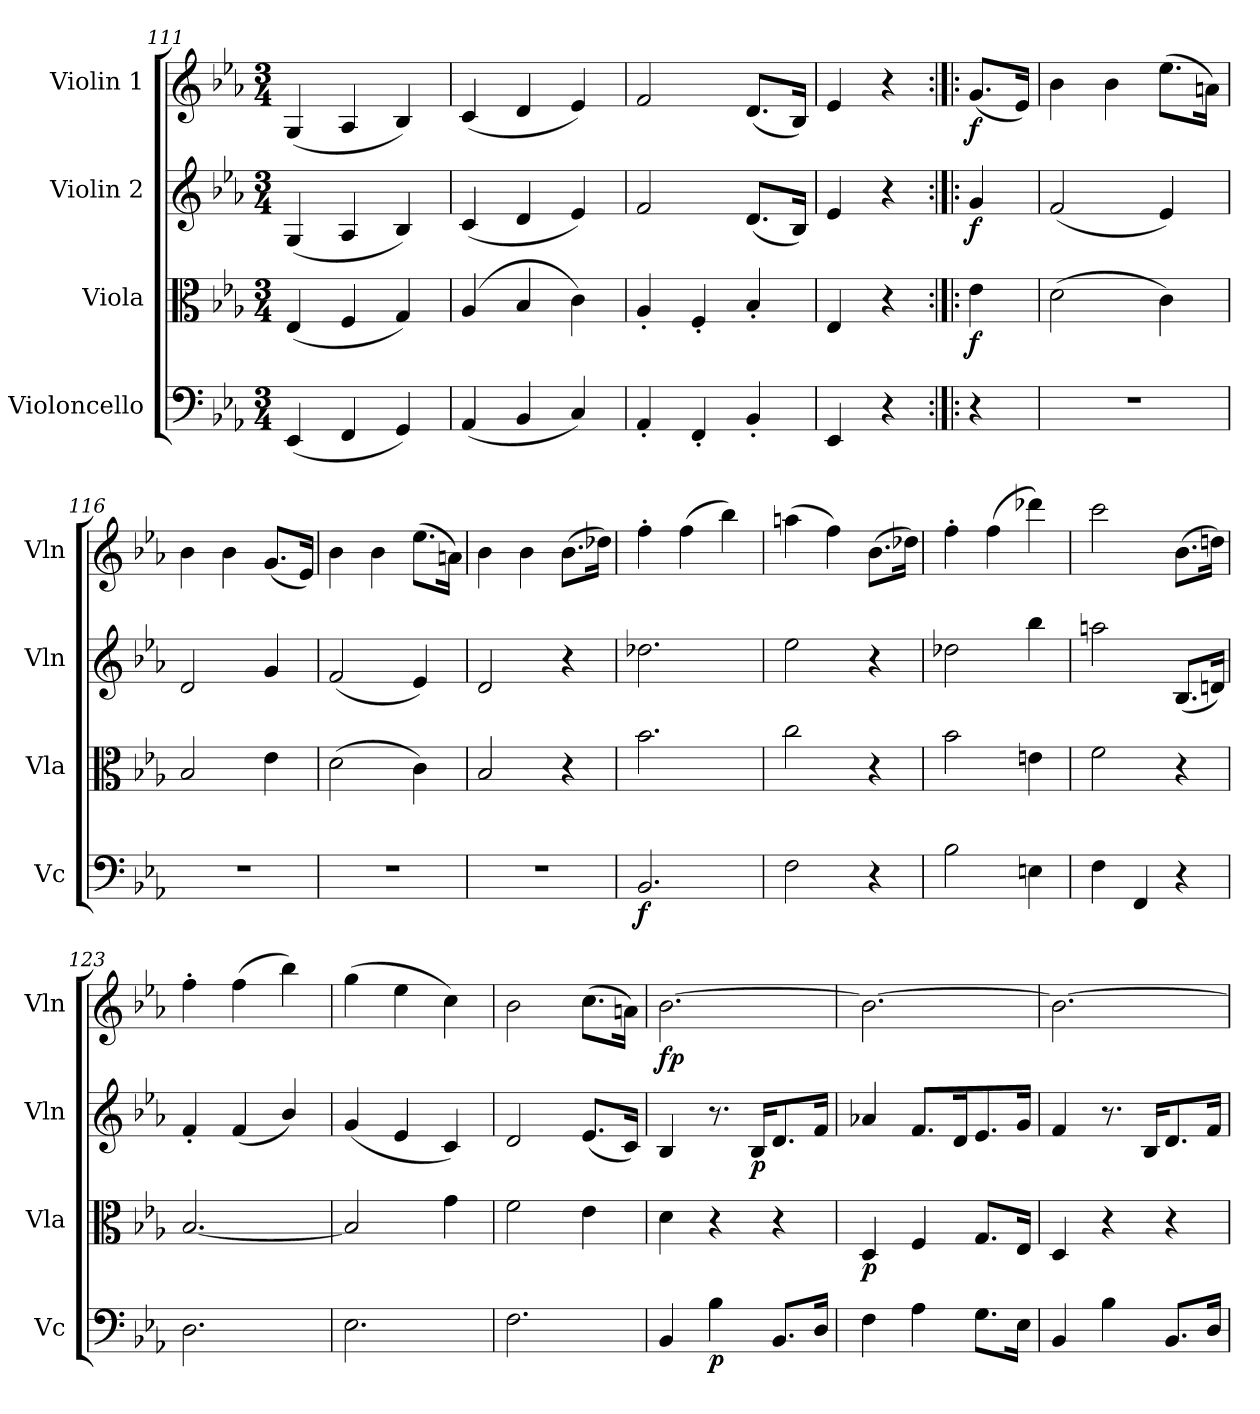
**kern	**dynam	**kern	**dynam	**kern	**dynam	**kern	**dynam
*part4	*part4	*part3	*part3	*part2	*part2	*part1	*part1
*staff4	*staff4	*staff3	*staff3	*staff2	*staff2	*staff1	*staff1
*I"Violoncello	*	*I"Viola	*	*I"Violin 2	*	*I"Violin 1	*
*I'Vc	*	*I'Vla	*	*I'Vln	*	*I'Vln	*
*clefF4	*	*clefC3	*	*clefG2	*	*clefG2	*
*k[b-e-a-]	*	*k[b-e-a-]	*	*k[b-e-a-]	*	*k[b-e-a-]	*
*M3/4	*	*M3/4	*	*M3/4	*	*M3/4	*
=111	=111	=111	=111	=111	=111	=111	=111
(<4EE-/	.	(<4E-/	.	(<4G/	.	(<4G/	.
4FF/	.	4F/	.	4A-/	.	4A-/	.
4GG/)	.	4G/)	.	4B-/)	.	4B-/)	.
=112	=112	=112	=112	=112	=112	=112	=112
(<4AA-/	.	(<4A-/	.	(<4c/	.	(<4c/	.
4BB-/	.	4B-/	.	4d/	.	4d/	.
4C/)	.	4c\)	.	4e-/)	.	4e-/)	.
=113	=113	=113	=113	=113	=113	=113	=113
4AA-'/	.	4A-'/	.	2f/	.	2f/	.
4FF'/	.	4F'/	.	.	.	.	.
4BB-'/	.	4B-'/	.	(<8.d/L	.	(<8.d/L	.
.	.	.	.	16B-/Jk)	.	16B-/Jk)	.
=113X5	=113X5	=113X5	=113X5	=113X5	=113X5	=113X5	=113X5
4EE-/	.	4E-/	.	4e-/	.	4e-/	.
4r	.	4r	.	4r	.	4r	.
!!LO:LB:g=z
=114:|!|:	=114:|!|:	=114:|!|:	=114:|!|:	=114:|!|:	=114:|!|:	=114:|!|:	=114:|!|:
!	!	!	!LO:DY:b	!	!LO:DY:b	!	!LO:DY:b
4r	.	4e-\	f	4g/	f	(<8.g/L	f
.	.	.	.	.	.	16e-/Jk)	.
=115	=115	=115	=115	=115	=115	=115	=115
2.r	.	(>2d\	.	(<2f/	.	4b-\	.
.	.	.	.	.	.	4b-\	.
.	.	4c\)	.	4e-/)	.	(>8.ee-\L	.
.	.	.	.	.	.	16an\Jk)	.
=116	=116	=116	=116	=116	=116	=116	=116
2.r	.	2B-/	.	2d/	.	4b-\	.
.	.	.	.	.	.	4b-\	.
.	.	4e-\	.	4g/	.	(<8.g/L	.
.	.	.	.	.	.	16e-/Jk)	.
=117	=117	=117	=117	=117	=117	=117	=117
2.r	.	(>2d\	.	(<2f/	.	4b-\	.
.	.	.	.	.	.	4b-\	.
.	.	4c\)	.	4e-/)	.	(>8.ee-\L	.
.	.	.	.	.	.	16an\Jk)	.
=118	=118	=118	=118	=118	=118	=118	=118
2.r	.	2B-/	.	2d/	.	4b-\	.
.	.	.	.	.	.	4b-\	.
.	.	4r	.	4r	.	(>8.b-\L	.
.	.	.	.	.	.	16dd-X\Jk)	.
=119	=119	=119	=119	=119	=119	=119	=119
!	!LO:DY:b	!	!	!	!	!	!
2.BB-/	f	2.b-\	.	2.dd-X\	.	4ff'\	.
.	.	.	.	.	.	(>4ff\	.
.	.	.	.	.	.	4bb-\)	.
=120	=120	=120	=120	=120	=120	=120	=120
2F\	.	2cc\	.	2ee-\	.	(>4aan\	.
.	.	.	.	.	.	4ff\)	.
4r	.	4r	.	4r	.	(>8.b-\L	.
.	.	.	.	.	.	16dd-X\Jk)	.
=121	=121	=121	=121	=121	=121	=121	=121
2B-\	.	2b-\	.	2dd-X\	.	4ff'\	.
.	.	.	.	.	.	(>4ff\	.
4En\	.	4en\	.	4bb-\	.	4ddd-X\)	.
!!LO:LB:g=z
=122	=122	=122	=122	=122	=122	=122	=122
4F\	.	2f\	.	2aan\	.	2ccc\	.
4FF/	.	.	.	.	.	.	.
4r	.	4r	.	(<8.B-/L	.	(>8.b-\L	.
.	.	.	.	16dn/Jk)	.	16ddn\Jk)	.
=123	=123	=123	=123	=123	=123	=123	=123
2.D\	.	[2.B-/	.	4f'/	.	4ff'\	.
.	.	.	.	(<4f/	.	(>4ff\	.
.	.	.	.	4b-/)	.	4bb-\)	.
=124	=124	=124	=124	=124	=124	=124	=124
2.E-\	.	2B-/]	.	(<4g/	.	(>4gg\	.
.	.	.	.	4e-/	.	4ee-\	.
.	.	4g\	.	4c/)	.	4cc\)	.
=125	=125	=125	=125	=125	=125	=125	=125
2.F\	.	2f\	.	2d/	.	2b-\	.
.	.	4e-\	.	(<8.e-/L	.	(>8.cc\L	.
.	.	.	.	16c/Jk)	.	16an\Jk)	.
=126	=126	=126	=126	=126	=126	=126	=126
!	!	!	!	!	!	!	!LO:DY:b
4BB-/	.	4d\	.	4B-/	.	[2.b-\	fp
!	!LO:DY:b	!	!	!	!	!	!
4B-\	p	4r	.	8.r	.	.	.
!	!	!	!	!	!LO:DY:b	!	!
.	.	.	.	16B-/KL	p	.	.
8.BB-/L	.	4r	.	8.d/	.	.	.
16D/Jk	.	.	.	16f/Jk	.	.	.
=127	=127	=127	=127	=127	=127	=127	=127
!	!	!	!LO:DY:b	!	!	!	!
4F\	.	4D/	p	4a-X/	.	2.b-\_	.
4A-\	.	4F/	.	8.f/L	.	.	.
.	.	.	.	16d/K	.	.	.
8.G\L	.	8.G/L	.	8.e-/	.	.	.
16E-\Jk	.	16E-/Jk	.	16g/Jk	.	.	.
=128	=128	=128	=128	=128	=128	=128	=128
4BB-/	.	4D/	.	4f/	.	2.b-\_	.
4B-\	.	4r	.	8.r	.	.	.
.	.	.	.	16B-/KL	.	.	.
8.BB-/L	.	4r	.	8.d/	.	.	.
16D/Jk	.	.	.	16f/Jk	.	.	.
=	=	=	=	=	=	=	=
*-	*-	*-	*-	*-	*-	*-	*-
